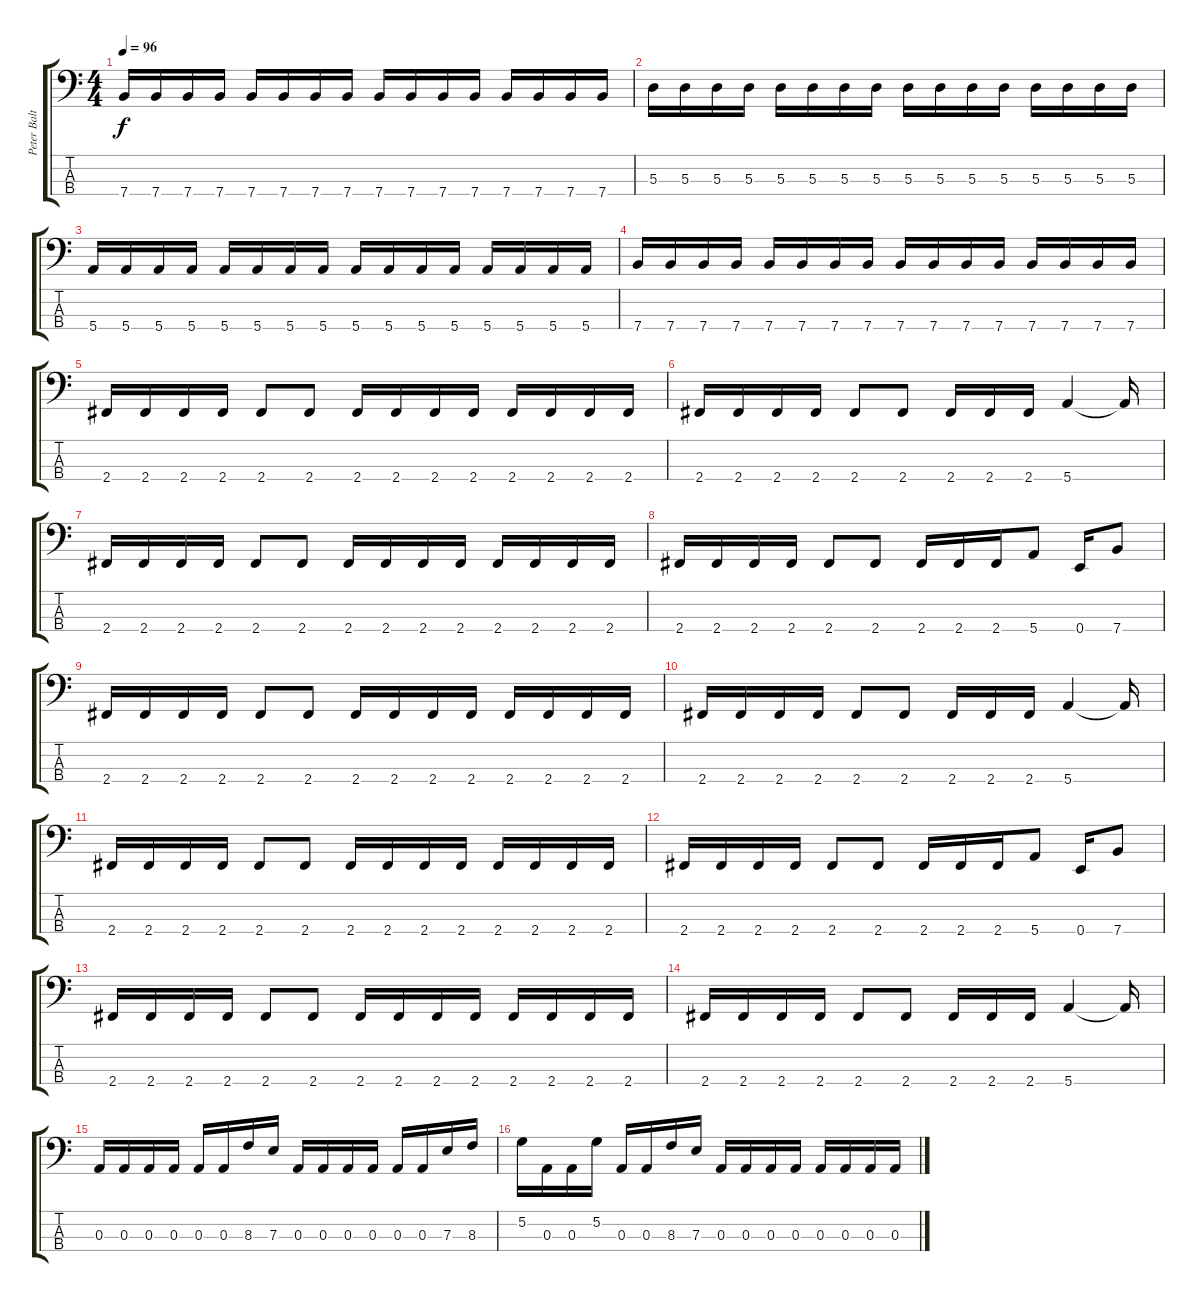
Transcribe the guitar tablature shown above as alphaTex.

\track ("Peter Baltes" "Peter Balt") {instrument electricbassfinger}
\staff {score tabs}
\tuning (G2 D2 A1 E1) {hide}
\ts (4 4)
\tempo 96
\clef f4
\ks c
7.4.16{dy f} 7.4.16 7.4.16 7.4.16 7.4.16 7.4.16 7.4.16 7.4.16 7.4.16 7.4.16 7.4.16 7.4.16 7.4.16 7.4.16 7.4.16 7.4.16 |
5.3.16 5.3.16 5.3.16 5.3.16 5.3.16 5.3.16 5.3.16 5.3.16 5.3.16 5.3.16 5.3.16 5.3.16 5.3.16 5.3.16 5.3.16 5.3.16 |
5.4.16 5.4.16 5.4.16 5.4.16 5.4.16 5.4.16 5.4.16 5.4.16 5.4.16 5.4.16 5.4.16 5.4.16 5.4.16 5.4.16 5.4.16 5.4.16 |
7.4.16 7.4.16 7.4.16 7.4.16 7.4.16 7.4.16 7.4.16 7.4.16 7.4.16 7.4.16 7.4.16 7.4.16 7.4.16 7.4.16 7.4.16 7.4.16 |
2.4.16 2.4.16 2.4.16 2.4.16 2.4.8 2.4.8 2.4.16 2.4.16 2.4.16 2.4.16 2.4.16 2.4.16 2.4.16 2.4.16 |
2.4.16 2.4.16 2.4.16 2.4.16 2.4.8 2.4.8 2.4.16 2.4.16 2.4.16 5.4.4 5.4{t}.16 |
2.4.16 2.4.16 2.4.16 2.4.16 2.4.8 2.4.8 2.4.16 2.4.16 2.4.16 2.4.16 2.4.16 2.4.16 2.4.16 2.4.16 |
2.4.16 2.4.16 2.4.16 2.4.16 2.4.8 2.4.8 2.4.16 2.4.16 2.4.16 5.4.8 0.4.16 7.4.8 |
2.4.16 2.4.16 2.4.16 2.4.16 2.4.8 2.4.8 2.4.16 2.4.16 2.4.16 2.4.16 2.4.16 2.4.16 2.4.16 2.4.16 |
2.4.16 2.4.16 2.4.16 2.4.16 2.4.8 2.4.8 2.4.16 2.4.16 2.4.16 5.4.4 5.4{t}.16 |
2.4.16 2.4.16 2.4.16 2.4.16 2.4.8 2.4.8 2.4.16 2.4.16 2.4.16 2.4.16 2.4.16 2.4.16 2.4.16 2.4.16 |
2.4.16 2.4.16 2.4.16 2.4.16 2.4.8 2.4.8 2.4.16 2.4.16 2.4.16 5.4.8 0.4.16 7.4.8 |
2.4.16 2.4.16 2.4.16 2.4.16 2.4.8 2.4.8 2.4.16 2.4.16 2.4.16 2.4.16 2.4.16 2.4.16 2.4.16 2.4.16 |
2.4.16 2.4.16 2.4.16 2.4.16 2.4.8 2.4.8 2.4.16 2.4.16 2.4.16 5.4.4 5.4{t}.16 |
0.3.16 0.3.16 0.3.16 0.3.16 0.3.16 0.3.16 8.3.16 7.3.16 0.3.16 0.3.16 0.3.16 0.3.16 0.3.16 0.3.16 7.3.16 8.3.16 |
5.2.16 0.3.16 0.3.16 5.2.16 0.3.16 0.3.16 8.3.16 7.3.16 0.3.16 0.3.16 0.3.16 0.3.16 0.3.16 0.3.16 0.3.16 0.3.16
